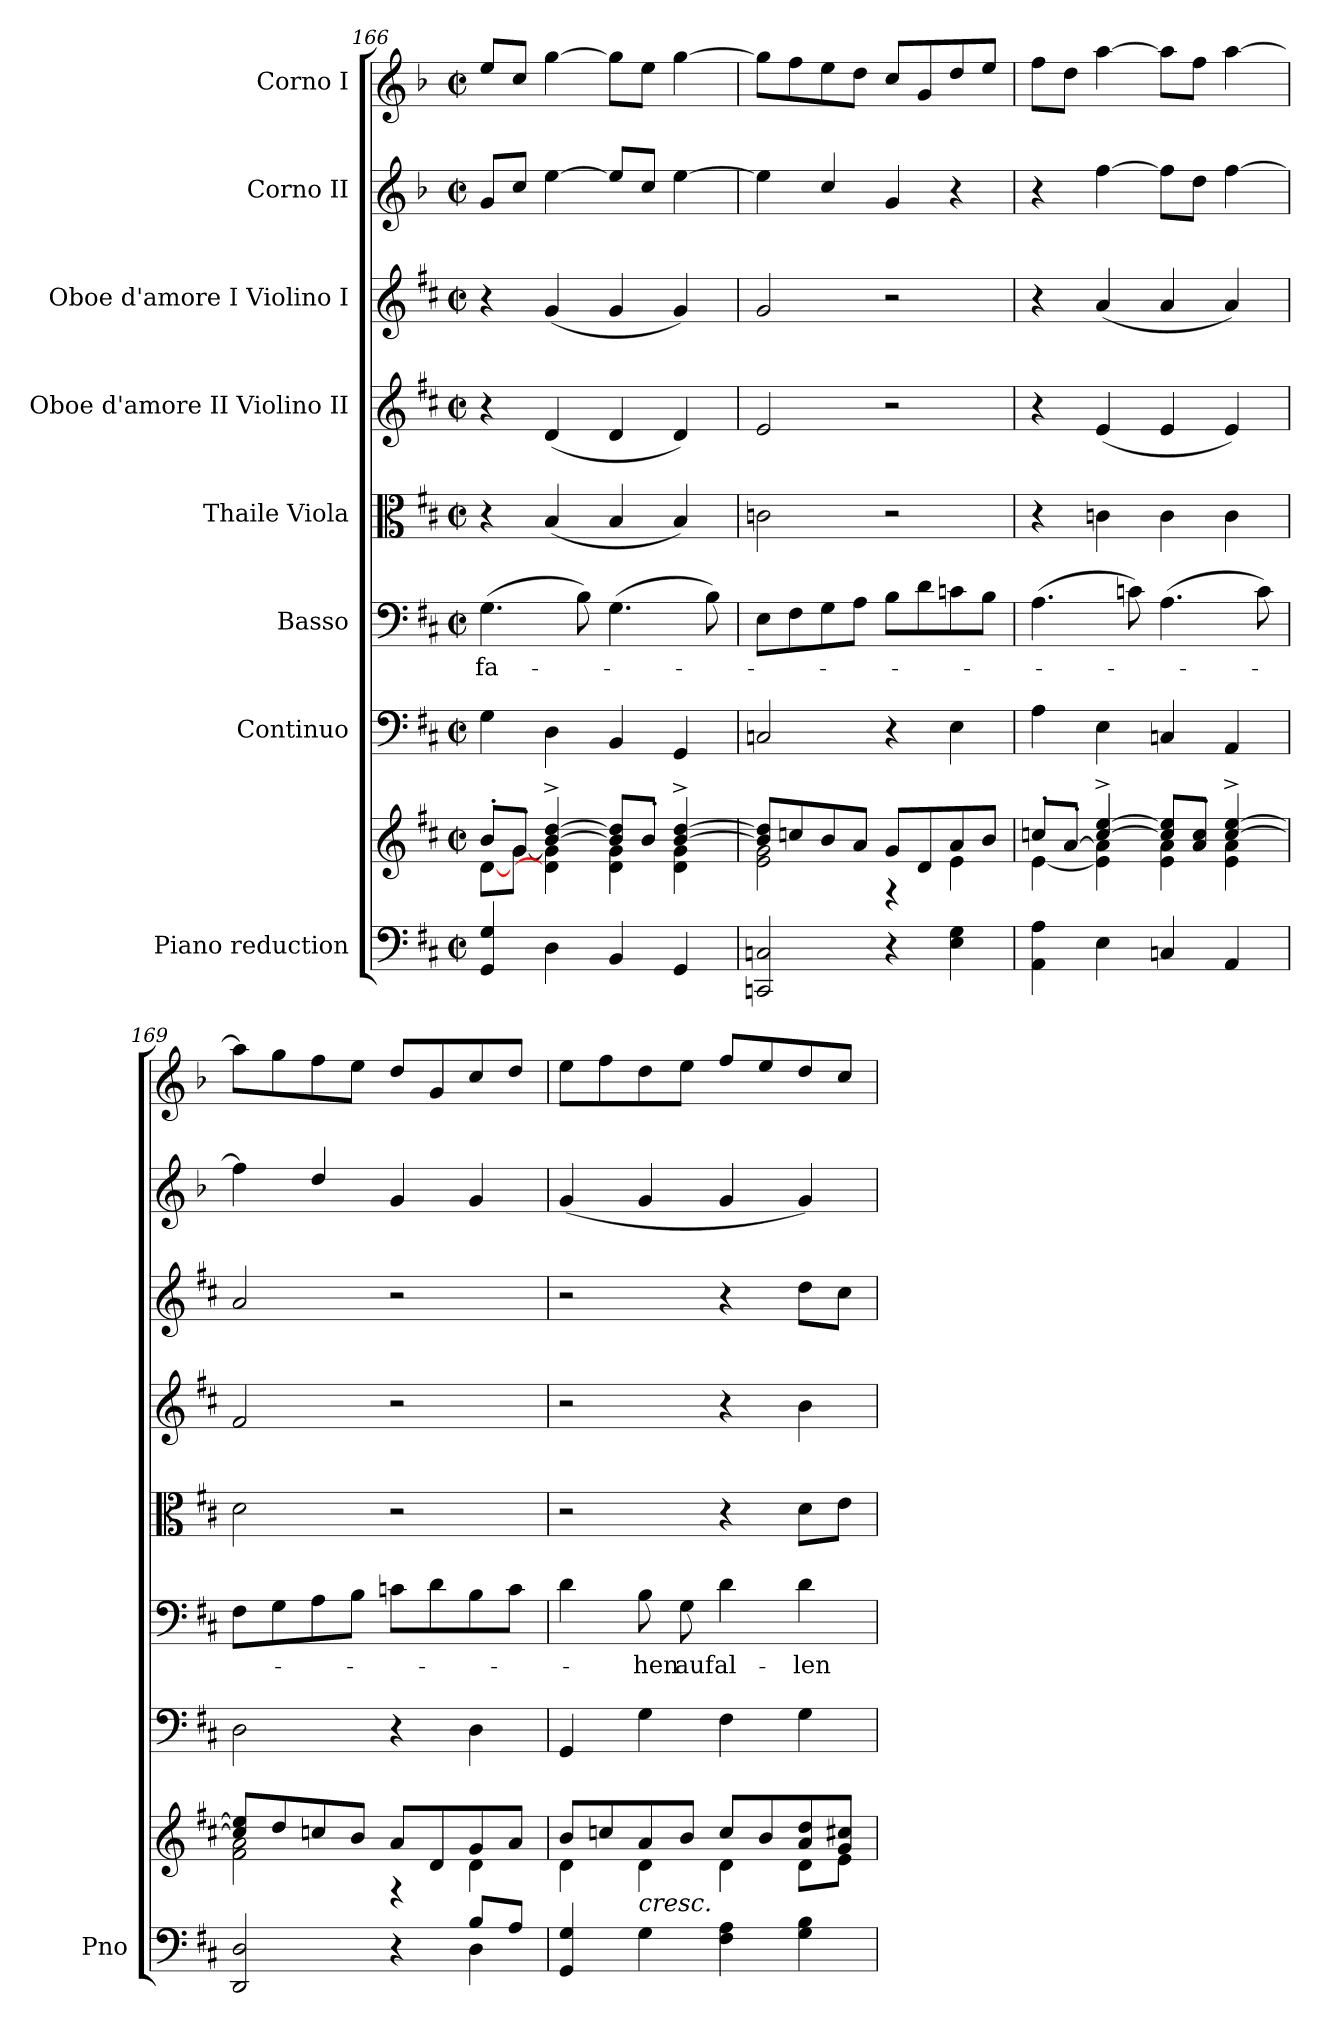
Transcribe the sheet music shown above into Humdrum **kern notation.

**kern	**kern	**kern	**kern	**text	**kern	**kern	**kern	**kern	**kern
*part8	*part8	*part7	*part6	*part6	*part5	*part4	*part3	*part2	*part1
*staff9	*staff8	*staff7	*staff6	*staff6	*staff5	*staff4	*staff3	*staff2	*staff1
*I"Piano reduction	*	*I"Continuo	*I"Basso	*	*I"Thaile Viola	*I"Oboe d'amore II Violino II	*I"Oboe d'amore I Violino I	*I"Corno II	*I"Corno I
*I'Pno	*	*	*	*	*	*	*	*	*
*clefF4	*clefG2	*clefF4	*clefF4	*	*clefC3	*clefG2	*clefG2	*clefG2	*clefG2
*	*	*	*	*	*	*	*	*ITrd3c5	*ITrd3c5
*k[f#c#]	*k[f#c#]	*k[f#c#]	*k[f#c#]	*	*k[f#c#]	*k[f#c#]	*k[f#c#]	*k[]	*k[]
*M2/2	*M2/2	*M2/2	*M2/2	*	*M2/2	*M2/2	*M2/2	*M2/2	*M2/2
*met(c|)	*met(c|)	*met(c|)	*met(c|)	*	*met(c|)	*met(c|)	*met(c|)	*met(c|)	*met(c|)
=166	=166	=166	=166	=166	=166	=166	=166	=166	=166
*	*^	*	*	*	*	*	*	*	*
!	!	!	!	!	!LO:LY:b	!	!	!	!	!
4GG/ 4G/	8b'/L	[8d\L	4G\	(4.G\	fa-	4r	4r	4r	8d/L	8b/L
.	8g'/J	[8g\J	.	.	.	.	.	.	8g/J	8g/J
4D\	[4b/^ [4dd/^	4d\] 4g\]	4D\	.	.	(4B/	(4d/	(4g/	[4b\	[4dd\
.	.	.	.	8B\)	.	.	.	.	.	.
4BB/	8b/] 8dd/]L	4d\ 4g\	4BB/	(4.G\	.	4B/	4d/	4g/	8b/L]	8dd\L]
.	8b'/J	.	.	.	.	.	.	.	8g/J	8b\J
4GG/	[4b/^ [4dd/^	4d\ 4g\	4GG/	.	.	4B/)	4d/)	4g/)	[4b\	[4dd\
.	.	.	.	8B\)	.	.	.	.	.	.
!!LO:PB:g=z
=167	=167	=167	=167	=167	=167	=167	=167	=167	=167	=167
2CCn/ 2Cn/	8b/] 8dd/]L	2e\ 2g\	2Cn/	8E\L	.	2cn\	2e/	2g/	4b\]	8dd\L]
.	8ccn/	.	.	8F#\	.	.	.	.	.	8cc\
.	8b/	.	.	8G\	.	.	.	.	4g/	8b\
.	8a/J	.	.	8A\J	.	.	.	.	.	8a\J
4r	8g/L	4r	4r	8B\L	.	2r	2r	2r	4d/	8g/L
.	8d/	.	.	8d\	.	.	.	.	.	8d/
4E\ 4G\	8a/	4e\	4E\	8cn\	.	.	.	.	4r	8a/
.	8b/J	.	.	8B\J	.	.	.	.	.	8b/J
=168	=168	=168	=168	=168	=168	=168	=168	=168	=168	=168
4AA\ 4A\	8ccn'/L	[4e\	4A\	(4.A\	.	4r	4r	4r	4r	8cc\L
.	[<8a'/J	.	.	.	.	.	.	.	.	8a\J
4E\	[4cc/^ [4ee/^	4e\] 4a\]	4E\	.	.	4cn\	(4e/	(4a/	[4cc\	[4ee\
.	.	.	.	8cn\)	.	.	.	.	.	.
4Cn/	8cc/] 8ee/]L	4e\ 4a\	4Cn/	(4.A\	.	4c\	4e/	4a/	8cc\L]	8ee\L]
.	8a/' 8cc/'J	.	.	.	.	.	.	.	8a\J	8cc\J
4AA/	[4cc/^ [4ee/^	4e\ 4a\	4AA/	.	.	4c\	4e/)	4a/)	[4cc\	[4ee\
.	.	.	.	8c\)	.	.	.	.	.	.
=169	=169	=169	=169	=169	=169	=169	=169	=169	=169	=169
*^	*	*	*	*	*	*	*	*	*	*
2DD/ 2D/	2ryy	8cc/] 8ee/]L	2f#\ 2a\	2D\	8F#\L	.	2d\	2f#/	2a/	4cc\]	8ee\L]
.	.	8dd/	.	.	8G\	.	.	.	.	.	8dd\
.	.	8ccn/	.	.	8A\	.	.	.	.	4a/	8cc\
.	.	8b/J	.	.	8B\J	.	.	.	.	.	8b\J
4r	4ryy	8a/L	4r	4r	8cn\L	.	2r	2r	2r	4d/	8a/L
.	.	8d/	.	.	8d\	.	.	.	.	.	8d/
8B/L	4D\	8g/	4d\	4D\	8B\	.	.	.	.	4d/	8g/
8A/J	.	8a/J	.	.	8c\J	.	.	.	.	.	8a/J
*v	*v	*	*	*	*	*	*	*	*	*	*
=170	=170	=170	=170	=170	=170	=170	=170	=170	=170	=170
4GG/ 4G/	8b/L	4d\	4GG/	4d\	.	2r	2r	2r	(4d/	8b\L
.	8ccn/	.	.	.	.	.	.	.	.	8cc\
!	!LO:TX:b:i:t=cresc.	!	!	!	!	!	!	!	!	!
!	!	!	!	!	!LO:LY:b	!	!	!	!	!
4G\	8a/	4d\	4G\	8B\	hen	.	.	.	4d/	8a\
!	!	!	!	!	!LO:LY:b	!	!	!	!	!
.	8b/J	.	.	8G\	auf	.	.	.	.	8b\J
!	!	!	!	!	!LO:LY:b	!	!	!	!	!
4F#\ 4A\	8cc/L	4d\	4F#\	4d\	al-	4r	4r	4r	4d/	8cc/L
.	8b/	.	.	.	.	.	.	.	.	8b/
!	!	!	!	!	!LO:LY:b	!	!	!	!	!
4G\ 4B\	8a/ 8dd/	8d\L	4G\	4d\	-len	8d\L	4b\	8dd\L	4d/)	8a/
.	8g/ 8cc#X/J	8e\J	.	.	.	8e\J	.	8cc#\J	.	8g/J
*	*v	*v	*	*	*	*	*	*	*	*
=	=	=	=	=	=	=	=	=	=
*-	*-	*-	*-	*-	*-	*-	*-	*-	*-
